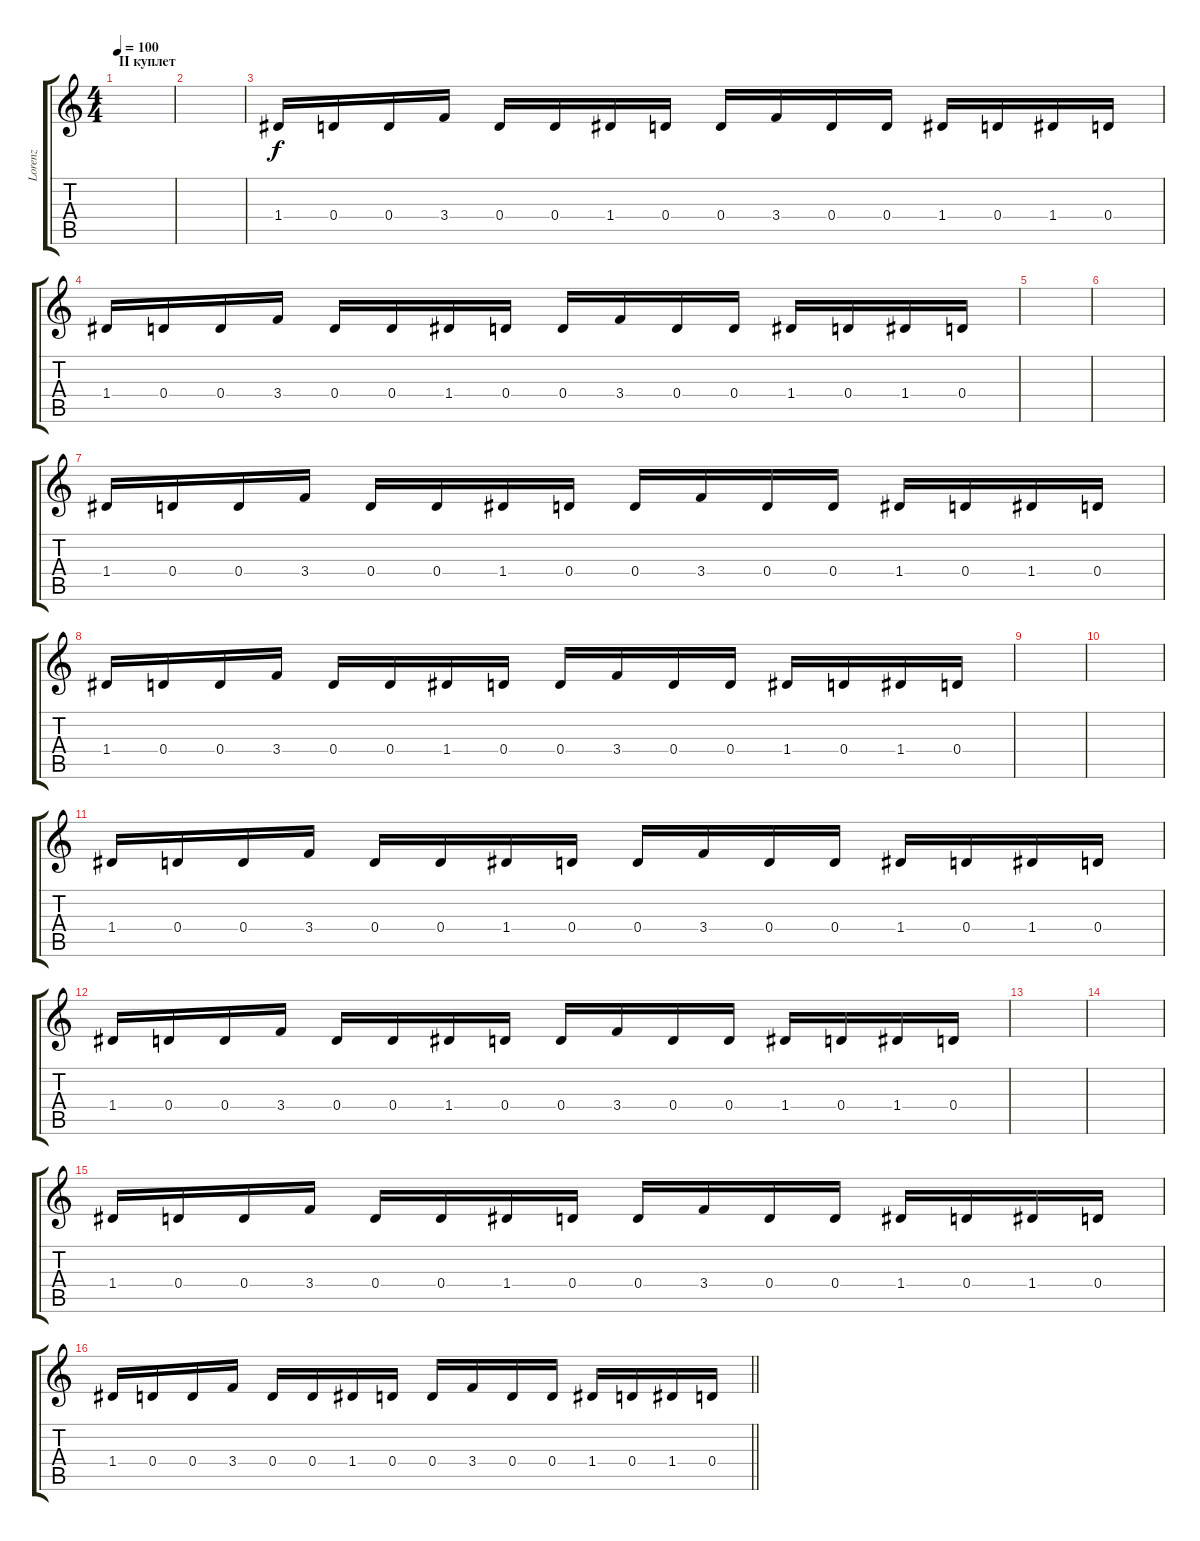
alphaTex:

\track ("Lorenz" "Lorenz") {instrument synthbass1}
\staff {score tabs}
\tuning (E4 B3 G3 D3 A2 E2) {hide}
\ts (4 4)
\section ("" "II куплет")
\tempo 100
\clef g2
\ks c
|
|
1.4.16 0.4.16 0.4.16 3.4.16 0.4.16 0.4.16 1.4.16 0.4.16 0.4.16 3.4.16 0.4.16 0.4.16 1.4.16 0.4.16 1.4.16 0.4.16 |
1.4.16 0.4.16 0.4.16 3.4.16 0.4.16 0.4.16 1.4.16 0.4.16 0.4.16 3.4.16 0.4.16 0.4.16 1.4.16 0.4.16 1.4.16 0.4.16 |
|
|
1.4.16 0.4.16 0.4.16 3.4.16 0.4.16 0.4.16 1.4.16 0.4.16 0.4.16 3.4.16 0.4.16 0.4.16 1.4.16 0.4.16 1.4.16 0.4.16 |
1.4.16 0.4.16 0.4.16 3.4.16 0.4.16 0.4.16 1.4.16 0.4.16 0.4.16 3.4.16 0.4.16 0.4.16 1.4.16 0.4.16 1.4.16 0.4.16 |
|
|
1.4.16 0.4.16 0.4.16 3.4.16 0.4.16 0.4.16 1.4.16 0.4.16 0.4.16 3.4.16 0.4.16 0.4.16 1.4.16 0.4.16 1.4.16 0.4.16 |
1.4.16 0.4.16 0.4.16 3.4.16 0.4.16 0.4.16 1.4.16 0.4.16 0.4.16 3.4.16 0.4.16 0.4.16 1.4.16 0.4.16 1.4.16 0.4.16 |
|
|
1.4.16 0.4.16 0.4.16 3.4.16 0.4.16 0.4.16 1.4.16 0.4.16 0.4.16 3.4.16 0.4.16 0.4.16 1.4.16 0.4.16 1.4.16 0.4.16 |
\barLineRight lightlight
1.4.16 0.4.16 0.4.16 3.4.16 0.4.16 0.4.16 1.4.16 0.4.16 0.4.16 3.4.16 0.4.16 0.4.16 1.4.16 0.4.16 1.4.16 0.4.16
